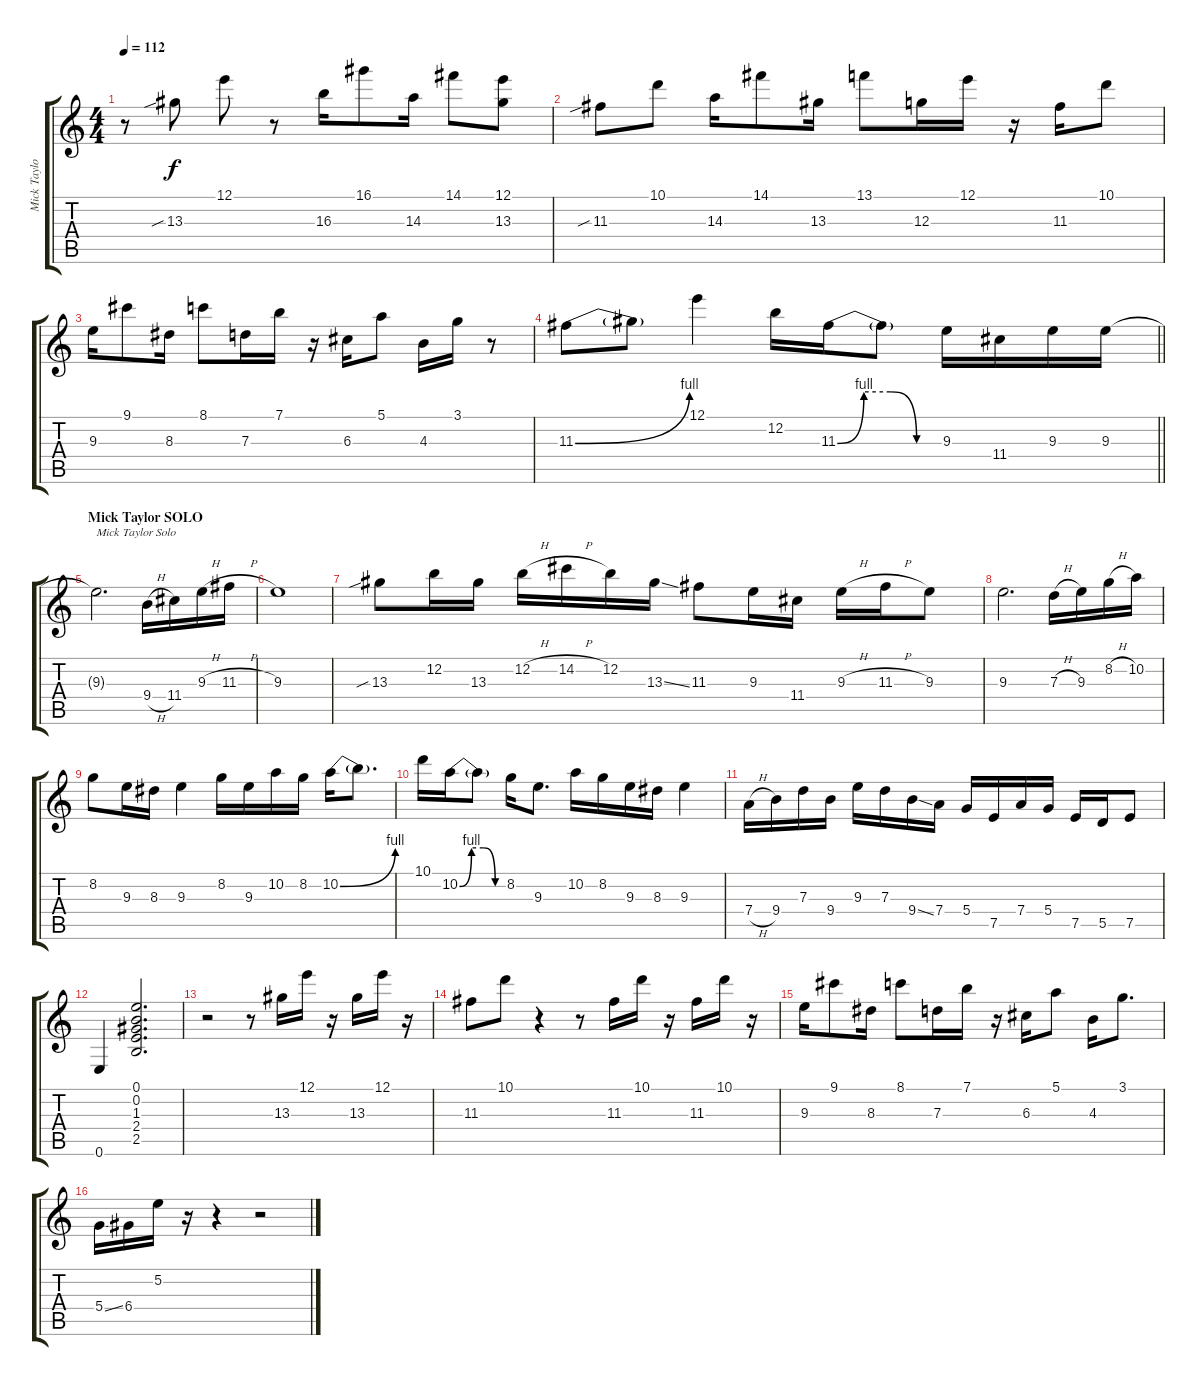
\track ("Mick Taylor" "Mick Taylo") {instrument overdrivenguitar}
\staff {score tabs}
\tuning (E4 B3 G3 D3 A2 E2) {hide}
\ts (4 4)
\tempo 112
\clef g2
\ks c
r.8{dy f} 13.3{sib}.8 12.1.8 r.8 16.3.16 16.1.8 14.3.16 14.1.8 (12.1 13.3).8 |
11.3{sib}.8 10.1.8 14.3.16 14.1.8 13.3.16 13.1.8 12.3.16 12.1.16 r.16 11.3.16 10.1.8 |
9.3.16 9.1.8 8.3.16 8.1.8 7.3.16 7.1.16 r.16 6.3.16 5.1.8 4.3.16 3.1.16 r.8 |
\barLineRight lightlight
11.3{be (bend 0 0 60 4)}.8 11.3{t}.8 12.1.4 12.2.16 11.3{be (custom 0 0 15 4 30 4 45 0 60 0)}.16 11.3{t}.8 9.3.16 11.4.16 9.3.16 9.3.16 |
\section ("" "Mick Taylor SOLO")
9.3{t}.2{d txt "Mick Taylor Solo"} 9.4{h}.16 11.4.16 9.3{h}.16 11.3{h}.16 |
9.3.1 |
13.3{sib}.8 12.2.16 13.3.16 12.2{h}.16 14.2{h}.16 12.2.16 13.3{ss}.16 11.3.8 9.3.16 11.4.16 9.3{h}.16 11.3{h}.16 9.3.8 |
9.3.2{d} 7.3{h}.16 9.3.16 8.2{h}.16 10.2.16 |
8.2.8 9.3.16 8.3.16 9.3.4 8.2.16 9.3.16 10.2.16 8.2.16 10.2{be (bend 0 0 60 4)}.16 10.2{t}.8{d} |
10.1.16 10.2{be (custom 0 0 15 4 30 4 45 0 60 0)}.16 10.2{t}.8 8.2.16 9.3.8{d} 10.2.16 8.2.16 9.3.16 8.3.16 9.3.4 |
7.4{h}.16 9.4.16 7.3.16 9.4.16 9.3.16 7.3.16 9.4{ss}.16 7.4.16 5.4.16 7.5.16 7.4.16 5.4.16 7.5.16 5.5.16 7.5.8 |
0.6.4 (0.1 0.2 1.3 2.4 2.5).2{d} |
r.2 r.8 13.3.16 12.1.16 r.16 13.3.16 12.1.16 r.16 |
11.3.8 10.1.8 r.4 r.8 11.3.16 10.1.16 r.16 11.3.16 10.1.16 r.16 |
9.3.16 9.1.8 8.3.16 8.1.8 7.3.16 7.1.16 r.16 6.3.16 5.1.8 4.3.16 3.1.8{d} |
5.4{ss}.16 6.4.16 5.2.16 r.16 r.4 r.2
